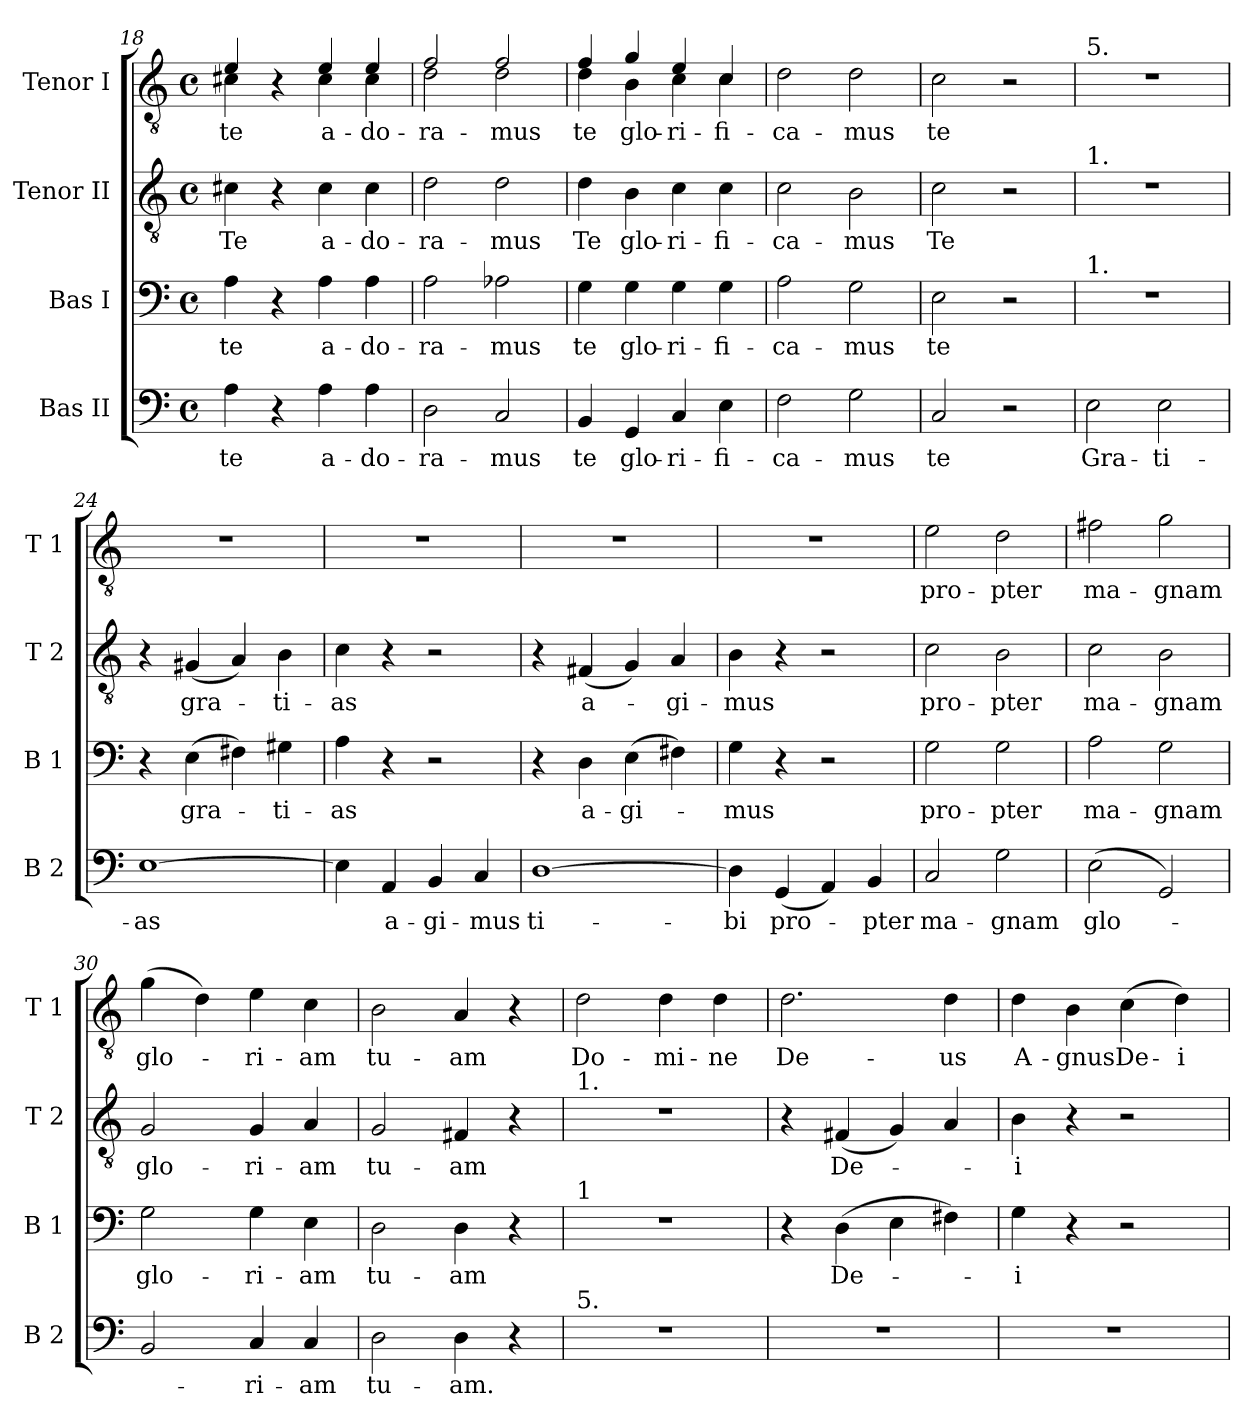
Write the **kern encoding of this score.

**kern	**text	**kern	**text	**kern	**text	**kern	**text
*part4	*part4	*part3	*part3	*part2	*part2	*part1	*part1
*staff4	*staff4	*staff3	*staff3	*staff2	*staff2	*staff1	*staff1
*I"Bas II	*	*I"Bas I	*	*I"Tenor II	*	*I"Tenor I	*
*I'B 2	*	*I'B 1	*	*I'T 2	*	*I'T 1	*
*clefF4	*	*clefF4	*	*clefGv2	*	*clefGv2	*
*k[]	*	*k[]	*	*k[]	*	*k[]	*
*C:	*	*C:	*	*C:	*	*C:	*
*M4/4	*	*M4/4	*	*M4/4	*	*M4/4	*
*met(c)	*	*met(c)	*	*met(c)	*	*met(c)	*
=18	=18	=18	=18	=18	=18	=18	=18
*	*	*	*	*	*	*^	*
4A\	te	4A\	te	4c#X\	Te	4e/	4c#X\	te
4r	.	4r	.	4r	.	4r	4rCyy	.
4A\	a-	4A\	a-	4c#\	a-	4e/	4c#\	a-
4A\	-do-	4A\	-do-	4c#\	-do-	4e/	4c#\	-do-
=19	=19	=19	=19	=19	=19	=19	=19	=19
2D\	-ra-	2A\	-ra-	2d\	-ra-	2f/	2d\	-ra-
2C/	-mus	2A-X\	-mus	2d\	-mus	2f/	2d\	-mus
=20	=20	=20	=20	=20	=20	=20	=20	=20
4BB/	te	4G\	te	4d\	Te	4f/	4d\	te
4GG/	glo-	4G\	glo-	4B\	glo-	4g/	4B\	glo-
4C/	-ri-	4G\	-ri-	4c\	-ri-	4e/	4c\	-ri-
4E\	-fi-	4G\	-fi-	4c\	-fi-	4c/	4c\	-fi-
*	*	*	*	*	*	*v	*v	*
=21	=21	=21	=21	=21	=21	=21	=21
2F\	-ca-	2A\	-ca-	2c\	-ca-	2d\	-ca-
2G\	-mus	2G\	-mus	2B\	-mus	2d\	-mus
=22	=22	=22	=22	=22	=22	=22	=22
2C/	te	2E\	te	2c\	Te	2c\	te
2r	.	2r	.	2r	.	2r	.
=23	=23	=23	=23	=23	=23	=23	=23
!	!	!	!	!	!	!LO:TX:a:t=5.	!
!	!	!	!	!LO:TX:a:t=1.	!	!	!
!	!	!LO:TX:a:t=1.	!	!	!	!	!
2E\	Gra-	1r	.	1r	.	1r	.
2E\	-ti-	.	.	.	.	.	.
=24	=24	=24	=24	=24	=24	=24	=24
[1E	-as	4r	.	4r	.	1r	.
.	.	(4E\	gra-	(4G#X/	gra-	.	.
.	.	4F#X\)	.	4A/)	.	.	.
.	.	4G#X\	-ti-	4B\	-ti-	.	.
=25	=25	=25	=25	=25	=25	=25	=25
4E\]	.	4A\	-as	4c\	-as	1r	.
4AA/	a-	4r	.	4r	.	.	.
4BB/	-gi-	2r	.	2r	.	.	.
4C/	-mus	.	.	.	.	.	.
=26	=26	=26	=26	=26	=26	=26	=26
[1D	ti-	4r	.	4r	.	1r	.
.	.	4D\	a-	(4F#X/	a-	.	.
.	.	(4E\	-gi-	4G/)	.	.	.
.	.	4F#X\)	.	4A/	-gi-	.	.
=27	=27	=27	=27	=27	=27	=27	=27
4D\]	-bi	4G\	-mus	4B\	-mus	1r	.
(4GG/	pro-	4r	.	4r	.	.	.
4AA/)	.	2r	.	2r	.	.	.
4BB/	-pter	.	.	.	.	.	.
=28	=28	=28	=28	=28	=28	=28	=28
2C/	ma-	2G\	pro-	2c\	pro-	2e\	pro-
2G\	-gnam	2G\	-pter	2B\	-pter	2d\	-pter
=29	=29	=29	=29	=29	=29	=29	=29
(2E\	glo-	2A\	ma-	2c\	ma-	2f#X\	ma-
2GG/)	.	2G\	-gnam	2B\	-gnam	2g\	-gnam
=30	=30	=30	=30	=30	=30	=30	=30
2BB/	.	2G\	glo-	2G/	glo-	(4g\	glo-
.	.	.	.	.	.	4d\)	.
4C/	-ri-	4G\	-ri-	4G/	-ri-	4e\	-ri-
4C/	-am	4E\	-am	4A/	-am	4c\	-am
=31	=31	=31	=31	=31	=31	=31	=31
2D\	tu-	2D\	tu-	2G/	tu-	2B\	tu-
4D\	-am.	4D\	-am	4F#X/	-am	4A/	-am
4r	.	4r	.	4r	.	4r	.
=32	=32	=32	=32	=32	=32	=32	=32
!	!	!	!	!LO:TX:a:t=1.	!	!	!
!	!	!LO:TX:a:t=1	!	!	!	!	!
!LO:TX:a:t=5.	!	!	!	!	!	!	!
1r	.	1r	.	1r	.	2d\	Do-
.	.	.	.	.	.	4d\	-mi-
.	.	.	.	.	.	4d\	-ne
=33	=33	=33	=33	=33	=33	=33	=33
1r	.	4r	.	4r	.	2.d\	De-
.	.	(4D\	De-	(4F#X/	De-	.	.
.	.	4E\	.	4G/)	.	.	.
.	.	4F#X\)	.	4A/	.	4d\	-us
=34	=34	=34	=34	=34	=34	=34	=34
1r	.	4G\	-i	4B\	-i	4d\	A-
.	.	4r	.	4r	.	4B\	-gnus
.	.	2r	.	2r	.	(4c\	De-
.	.	.	.	.	.	4d\)	i
=	=	=	=	=	=	=	=
*-	*-	*-	*-	*-	*-	*-	*-
